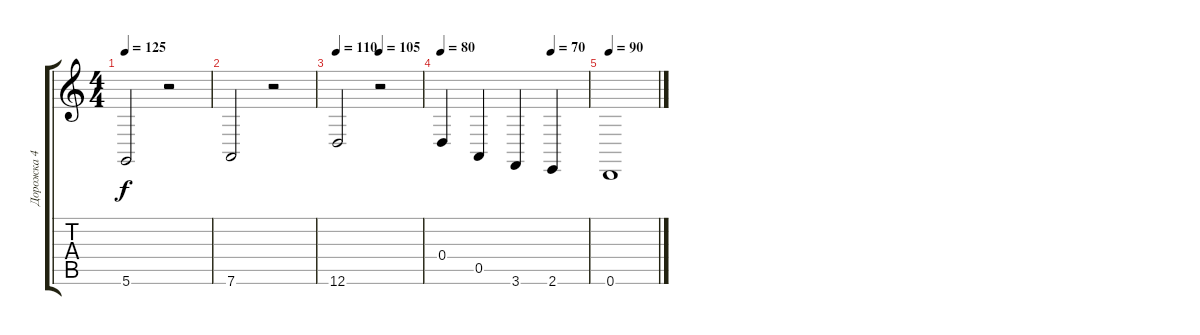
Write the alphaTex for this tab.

\track ("Дорожка 4" "Дорожка 4") {instrument acousticgrandpiano}
\staff {score tabs}
\tuning (E4 B3 G3 D3 A2 D2) {hide}
\ts (4 4)
\tempo 125
\clef g2
\ks c
5.6.2{dy f} r.2 |
7.6.2 r.2 |
\tempo (105 0.5)
\tempo 110
12.6.2 r.2 |
\tempo 80
\tempo (70 0.75)
0.4.4 0.5.4 3.6.4 2.6.4 |
\tempo 90
0.6.1
